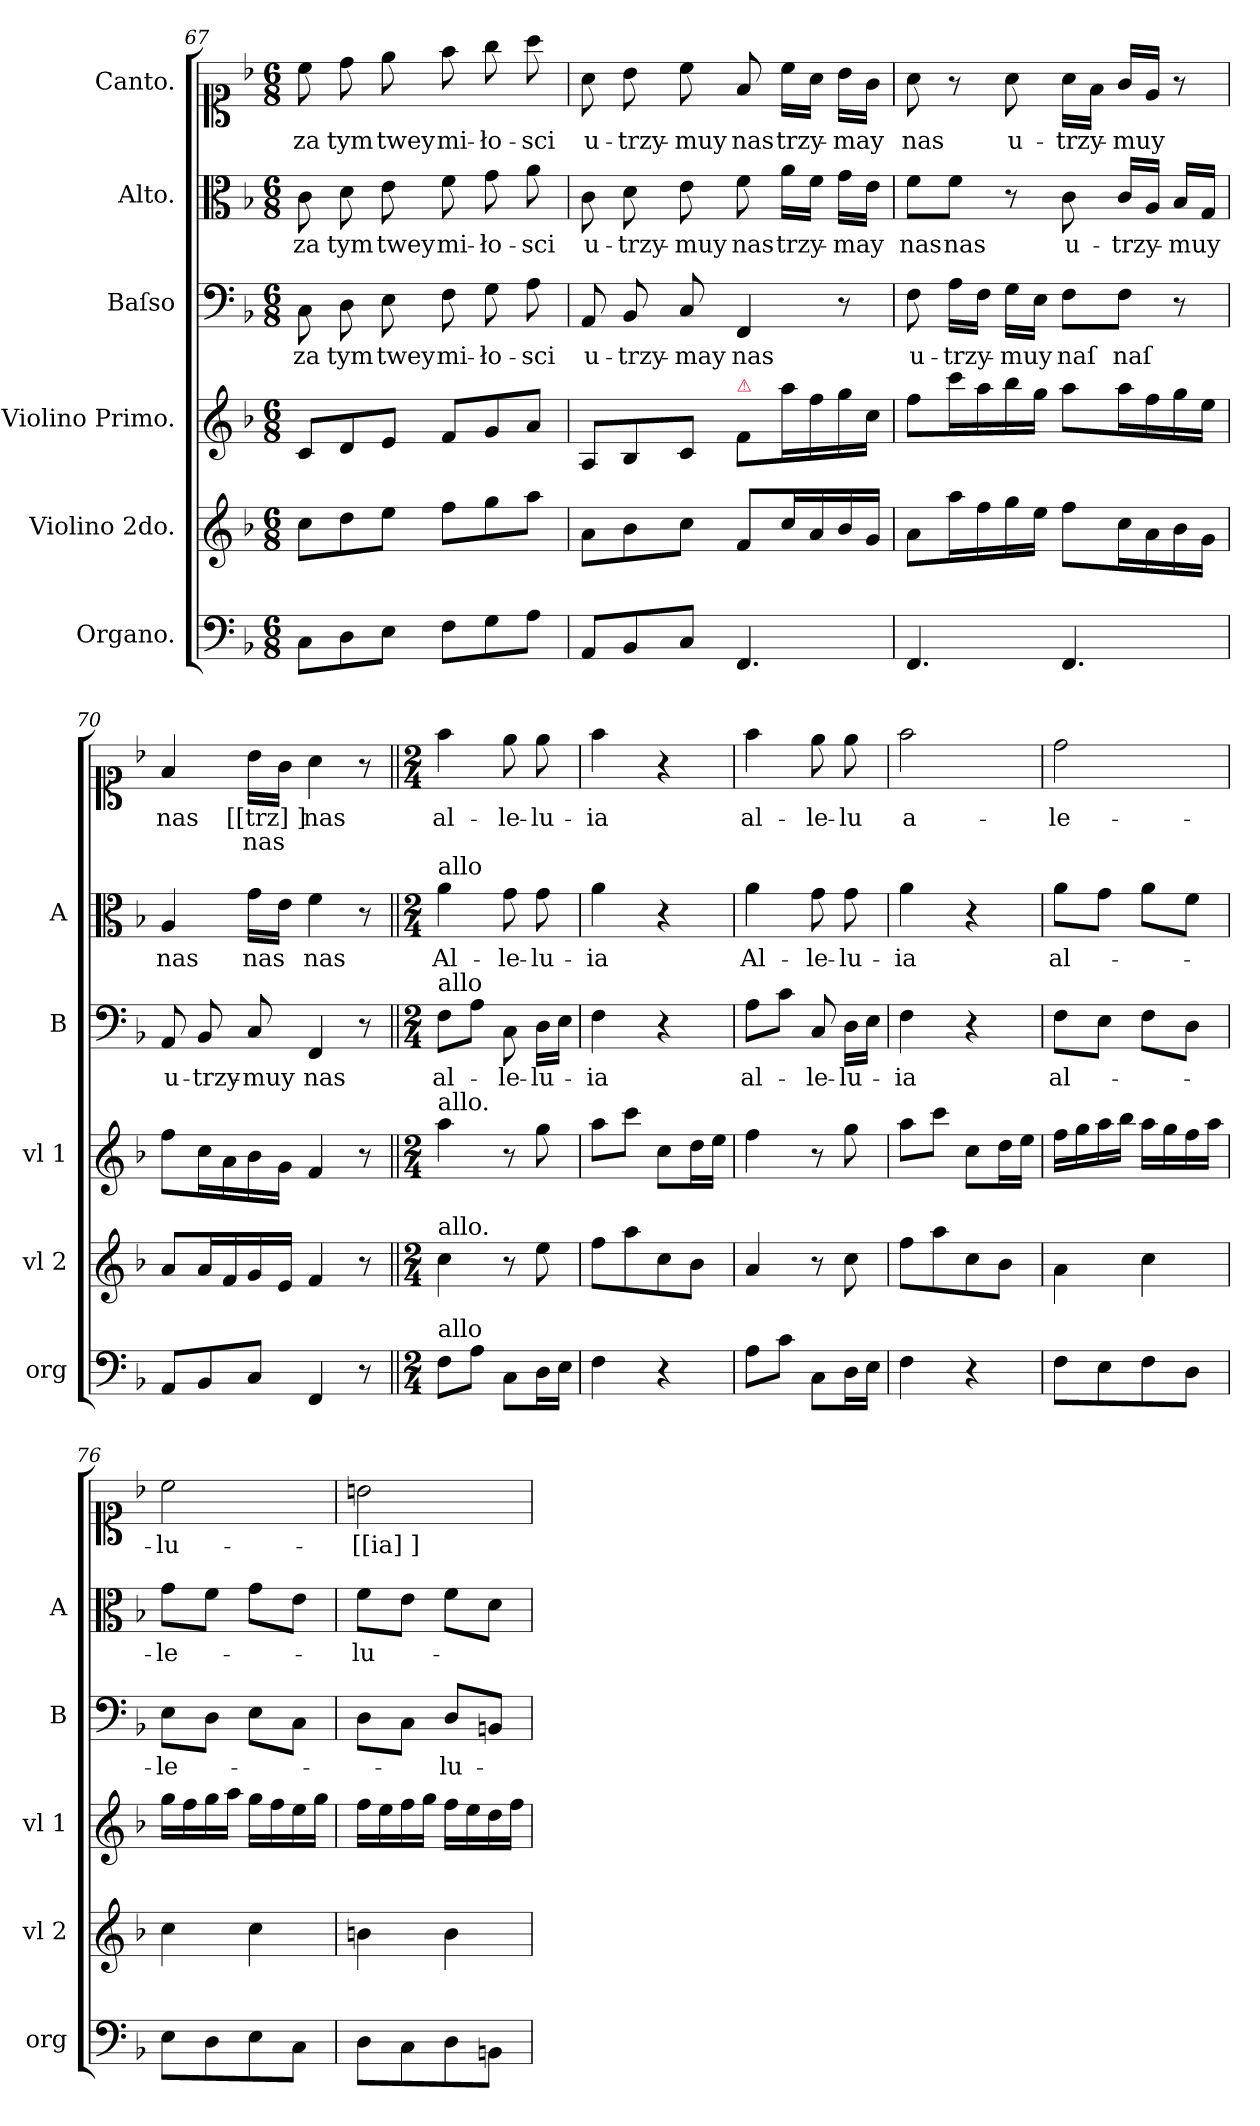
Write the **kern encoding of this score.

**kern	**kern	**kern	**kern	**text	**kern	**text	**kern	**text	**text
*part6	*part5	*part4	*part3	*part3	*part2	*part2	*part1	*part1	*part1
*staff6	*staff5	*staff4	*staff3	*staff3	*staff2	*staff2	*staff1	*staff1	*staff1
*I"Organo.	*I"Violino 2do.	*I"Violino Primo.	*I"Baſso	*	*I"Alto.	*	*I"Canto.	*	*
*I'org	*I'vl 2	*I'vl 1	*I'B	*	*I'A	*	*	*	*
*clefF4	*clefG2	*clefG2	*clefF4	*	*clefC3	*	*clefC1	*	*
*k[b-]	*k[b-]	*k[b-]	*k[b-]	*	*k[b-]	*	*k[b-]	*	*
*F:	*F:	*F:	*F:	*	*F:	*	*F:	*	*
*M6/8	*M6/8	*M6/8	*M6/8	*	*M6/8	*	*M6/8	*	*
=67	=67	=67	=67	=67	=67	=67	=67	=67	=67
8C\L	8cc\L	8c/L	8C\	za	8c\	za	8cc\	za	.
8D\	8dd\	8d/	8D\	tym	8d\	tym	8dd\	tym	.
8E\J	8ee\J	8e/J	8E\	twey	8e\	twey	8ee\	twey	.
8F\L	8ff\L	8f/L	8F\	mi-	8f\	mi-	8ff\	mi-	.
8G\	8gg\	8g/	8G\	-ło-	8g\	-ło-	8gg\	-ło-	.
8A\J	8aa\J	8a/J	8A\	-sci	8a\	-sci	8aa\	-sci	.
=68	=68	=68	=68	=68	=68	=68	=68	=68	=68
8AA/L	8a\L	8A/L	8AA/	u-	8c\	u-	8a\	u-	.
8BB-/	8b-\	8B-/	8BB-/	-trzy-	8d\	-trzy-	8b-\	-trzy-	.
8C/J	8cc\J	8c/J	8C/	-may	8e\	-muy	8cc\	-muy	.
!	!	!LO:TX:a:color=crimson:t=⚠	!	!	!	!	!	!	!
4.FF/	8f/L	8f/L	4FF/	nas	8f\	nas	8f/	nas	.
.	16cc/L	16aa\L	.	.	16a\LL	trzy-	16cc\LL	trzy-	.
.	16a/	16ff\	.	.	16f\JJ	.	16a\JJ	.	.
.	16b-/	16gg\	8r	.	16g\LL	-may	16b-\LL	-may	.
.	16g/JJ	16cc\JJ	.	.	16e\JJ	.	16g\JJ	.	.
=69	=69	=69	=69	=69	=69	=69	=69	=69	=69
4.FF/	8a\L	8ff\L	8F\	u-	8f\L	nas	8a\	nas	.
.	16aa\L	16ccc\L	16A\LL	-trzy-	8f\J	nas	8r	.	.
.	16ff\	16aa\	16F\JJ	.	.	.	.	.	.
.	16gg\	16bb-\	16G\LL	-muy	8r	.	8a\	u-	.
.	16ee\JJ	16gg\JJ	16E\JJ	.	.	.	.	.	.
4.FF/	8ff\L	8aa\L	8F\L	naſ	8c\	u-	16a\LL	-trzy-	.
.	.	.	.	.	.	.	16f\JJ	.	.
.	16cc\L	16aa\L	8F\J	naſ	16c/LL	-trzy-	16g/LL	-muy	.
.	16a\	16ff\	.	.	16A/JJ	.	16e/JJ	.	.
.	16b-\	16gg\	8r	.	16B-/LL	-muy	8r	.	.
.	16g\JJ	16ee\JJ	.	.	16G/JJ	.	.	.	.
=70	=70	=70	=70	=70	=70	=70	=70	=70	=70
8AA/L	8a/L	8ff\L	8AA/	u-	4A/	nas	4f/	nas	.
8BB-/	16a/L	16cc\L	8BB-/	-trzy-	.	.	.	.	.
.	16f/	16a\	.	.	.	.	.	.	.
8C/J	16g/	16b-\	8C/	-muy	16g\LL	nas	16b-\LL	[[trz]]	nas
.	16e/JJ	16g\JJ	.	.	16e\JJ	.	16g\JJ	.	.
4FF/	4f/	4f/	4FF/	nas	4f\	nas	4a\	nas	.
8r	8r	8r	8r	.	8r	.	8r	.	.
=71||	=71||	=71||	=71||	=71||	=71||	=71||	=71||	=71||	=71||
*M2/4	*M2/4	*M2/4	*M2/4	*	*M2/4	*	*M2/4	*	*
!	!	!	!	!	!LO:TX:a:t=allo	!	!	!	!
!	!	!	!LO:TX:a:t=allo	!	!	!	!	!	!
!	!	!LO:TX:a:t=allo.	!	!	!	!	!	!	!
!	!LO:TX:a:t=allo.	!	!	!	!	!	!	!	!
!LO:TX:a:t=allo	!	!	!	!	!	!	!	!	!
8F\L	4cc\	4aa\	8F\L	al-	4a\	Al-	4ff\	al-	.
8A\J	.	.	8A\J	.	.	.	.	.	.
8C\L	8r	8r	8C\	-le-	8g\	-le-	8ee\	-le-	.
16D\L	8ee\	8gg\	16D\LL	-lu-	8g\	-lu-	8ee\	-lu-	.
16E\JJ	.	.	16E\JJ	.	.	.	.	.	.
=72	=72	=72	=72	=72	=72	=72	=72	=72	=72
4F\	8ff\L	8aa\L	4F\	-ia	4a\	-ia	4ff\	-ia	.
.	8aa\	8ccc\J	.	.	.	.	.	.	.
4r	8cc\	8cc\L	4r	.	4r	.	4r	.	.
.	8b-\J	16dd\L	.	.	.	.	.	.	.
.	.	16ee\JJ	.	.	.	.	.	.	.
=73	=73	=73	=73	=73	=73	=73	=73	=73	=73
!	!	!	!	!LO:LY:i	!	!LO:LY:i	!	!LO:LY:i	!
8A\L	4a/	4ff\	8A\L	al-	4a\	Al-	4ff\	al-	.
8c\J	.	.	8c\J	.	.	.	.	.	.
!	!	!	!	!LO:LY:i	!	!LO:LY:i	!	!LO:LY:i	!
8C\L	8r	8r	8C/	-le-	8g\	-le-	8ee\	-le-	.
!	!	!	!	!LO:LY:i	!	!LO:LY:i	!	!LO:LY:i	!
16D\L	8cc\	8gg\	16D\LL	-lu-	8g\	-lu-	8ee\	-lu	.
16E\JJ	.	.	16E\JJ	.	.	.	.	.	.
=74	=74	=74	=74	=74	=74	=74	=74	=74	=74
!	!	!	!	!LO:LY:i	!	!LO:LY:i	!	!	!
4F\	8ff\L	8aa\L	4F\	-ia	4a\	-ia	2ff\	a-	.
.	8aa\	8ccc\J	.	.	.	.	.	.	.
4r	8cc\	8cc\L	4r	.	4r	.	.	.	.
.	8b-\J	16dd\L	.	.	.	.	.	.	.
.	.	16ee\JJ	.	.	.	.	.	.	.
=75	=75	=75	=75	=75	=75	=75	=75	=75	=75
8F\L	4a\	16ff\LL	8F\L	al-	8a\L	al-	2dd\	-le-	.
.	.	16gg\	.	.	.	.	.	.	.
8E\	.	16aa\	8E\J	.	8g\J	.	.	.	.
.	.	16bb-\JJ	.	.	.	.	.	.	.
8F\	4cc\	16aa\LL	8F\L	.	8a\L	.	.	.	.
.	.	16gg\	.	.	.	.	.	.	.
8D\J	.	16ff\	8D\J	.	8f\J	.	.	.	.
.	.	16aa\JJ	.	.	.	.	.	.	.
=76	=76	=76	=76	=76	=76	=76	=76	=76	=76
8E\L	4cc\	16gg\LL	8E\L	-le-	8g\L	-le-	2cc\	-lu-	.
.	.	16ff\	.	.	.	.	.	.	.
8D\	.	16gg\	8D\J	.	8f\J	.	.	.	.
.	.	16aa\JJ	.	.	.	.	.	.	.
8E\	4cc\	16gg\LL	8E\L	.	8g\L	.	.	.	.
.	.	16ff\	.	.	.	.	.	.	.
8C\J	.	16ee\	8C\J	.	8e\J	.	.	.	.
.	.	16gg\JJ	.	.	.	.	.	.	.
=77	=77	=77	=77	=77	=77	=77	=77	=77	=77
8D\L	4bn\	16ff\LL	8D\L	.	8f\L	-lu-	2bn\	-[[ia]]-	.
.	.	16ee\	.	.	.	.	.	.	.
8C\	.	16ff\	8C\J	.	8e\J	.	.	.	.
.	.	16gg\JJ	.	.	.	.	.	.	.
8D\	4b\	16ff\LL	8D/L	-lu-	8f\L	.	.	.	.
.	.	16ee\	.	.	.	.	.	.	.
8BBn\J	.	16dd\	8BBn/J	.	8d\J	.	.	.	.
.	.	16ff\JJ	.	.	.	.	.	.	.
=	=	=	=	=	=	=	=	=	=
*-	*-	*-	*-	*-	*-	*-	*-	*-	*-
